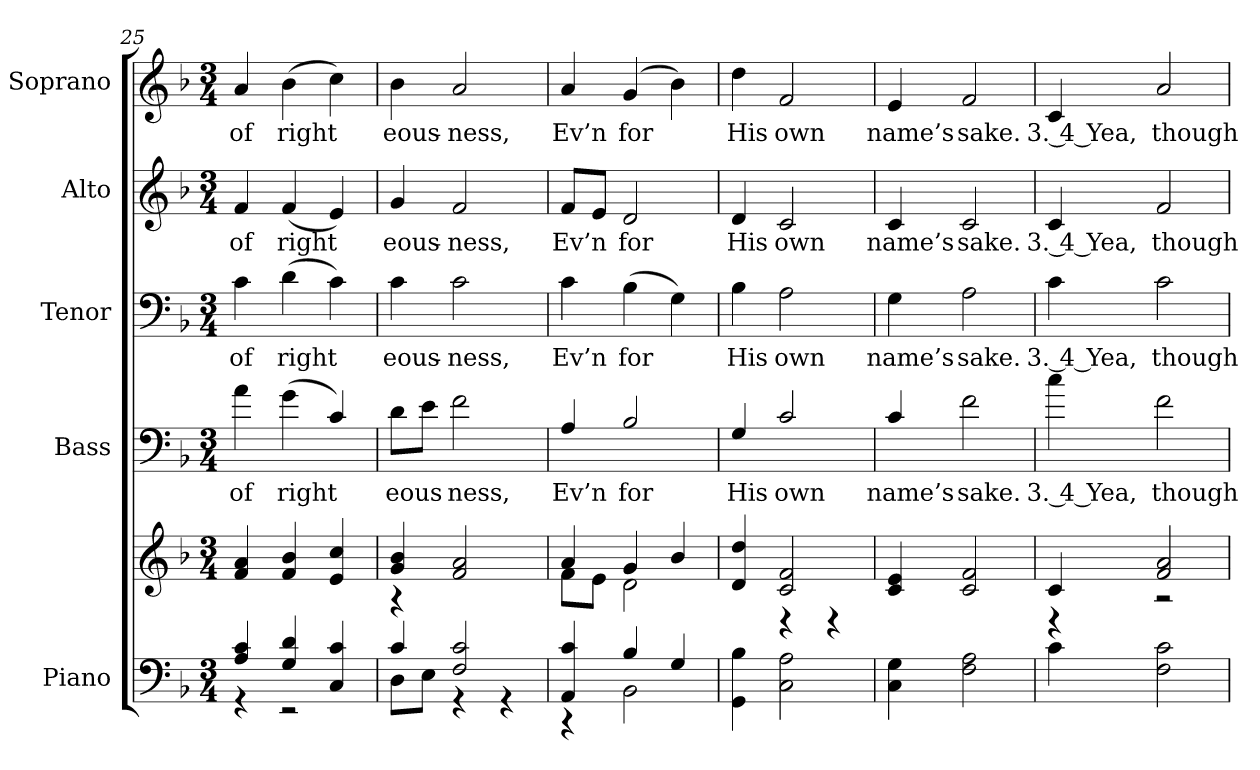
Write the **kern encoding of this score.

**kern	**kern	**kern	**text	**kern	**text	**kern	**text	**kern	**text
*part5	*part5	*part4	*part4	*part3	*part3	*part2	*part2	*part1	*part1
*staff6	*staff5	*staff4	*staff4	*staff3	*staff3	*staff2	*staff2	*staff1	*staff1
*I"Piano	*	*I"Bass	*	*I"Tenor	*	*I"Alto	*	*I"Soprano	*
*I'Pno.	*	*I'B.	*	*I'T.	*	*I'A.	*	*I'S.	*
*clefF4	*clefG2	*clefF4	*	*clefF4	*	*clefG2	*	*clefG2	*
*	*	*ITrd7c12	*	*	*	*	*	*	*
*k[b-]	*k[b-]	*k[b-]	*	*k[b-]	*	*k[b-]	*	*k[b-]	*
*F:	*F:	*F:	*	*F:	*	*F:	*	*F:	*
*M3/4	*M3/4	*M3/4	*	*M3/4	*	*M3/4	*	*M3/4	*
=25	=25	=25	=25	=25	=25	=25	=25	=25	=25
*^	*	*	*	*	*	*	*	*	*
!	!	!	!	!LO:LY:b:color=#000000	!	!	!	!	!	!
!	!	!	!	!	!	!LO:LY:b:color=#000000	!	!	!	!
!	!	!	!	!	!	!	!	!LO:LY:b:color=#000000	!	!
!	!	!	!	!	!	!	!	!	!	!LO:LY:b:color=#000000
4Ai/ 4ci	4r	4fi/ 4ai	4Ai\	of	4ci\	of	4fi/	of	4ai/	of
!	!	!	!	!LO:LY:b:color=#000000	!	!	!	!	!	!
!	!	!	!	!	!	!LO:LY:b:color=#000000	!	!	!	!
!	!	!	!	!	!	!	!	!LO:LY:b:color=#000000	!	!
!	!	!	!	!	!	!	!	!	!	!LO:LY:b:color=#000000
4Gi/ 4di	2r	4fi/ 4b-i	(4Gi\	right	(4di\	right	(4fi/	right	(4b-i\	right
4Ci/ 4ci	.	4ei/ 4cci	4Ci/)	.	4ci\)	.	4ei/)	.	4cci\)	.
!!LO:PB:g=z
=26	=26	=26	=26	=26	=26	=26	=26	=26	=26	=26
*	*	*^	*	*	*	*	*	*	*	*
!	!	!	!	!	!LO:LY:b:color=#000000	!	!	!	!	!	!
!	!	!	!	!	!	!	!LO:LY:b:color=#000000	!	!	!	!
!	!	!	!	!	!	!	!	!	!LO:LY:b:color=#000000	!	!
!	!	!	!	!	!	!	!	!	!	!	!LO:LY:b:color=#000000
4ci/	8Di\L	4gi/ 4b-i	4r	8Di\L	eous	4ci\	eous-	4gi/	eous-	4b-i\	eous-
.	8Ei\J	.	.	8Ei\J	.	.	.	.	.	.	.
!	!	!	!	!	!LO:LY:b:color=#000000	!	!	!	!	!	!
!	!	!	!	!	!	!	!LO:LY:b:color=#000000	!	!	!	!
!	!	!	!	!	!	!	!	!	!LO:LY:b:color=#000000	!	!
!	!	!	!	!	!	!	!	!	!	!	!LO:LY:b:color=#000000
2Fi/ 2ci	4r	2fi/ 2ai	2ryy	2Fi\	ness,	2ci\	-ness,	2fi/	-ness,	2ai/	-ness,
.	4r	.	.	.	.	.	.	.	.	.	.
=27	=27	=27	=27	=27	=27	=27	=27	=27	=27	=27	=27
!	!	!	!	!	!LO:LY:b:color=#000000	!	!	!	!	!	!
!	!	!	!	!	!	!	!LO:LY:b:color=#000000	!	!	!	!
!	!	!	!	!	!	!	!	!	!LO:LY:b:color=#000000	!	!
!	!	!	!	!	!	!	!	!	!	!	!LO:LY:b:color=#000000
4AAi/ 4ci	4r	4ai/	8fi\L	4AAi/	Ev’n	4ci\	Ev’n	8fi/L	Ev’n	4ai/	Ev’n
.	.	.	8ei\J	.	.	.	.	8ei/J	.	.	.
!	!	!	!	!	!LO:LY:b:color=#000000	!	!	!	!	!	!
!	!	!	!	!	!	!	!LO:LY:b:color=#000000	!	!	!	!
!	!	!	!	!	!	!	!	!	!LO:LY:b:color=#000000	!	!
!	!	!	!	!	!	!	!	!	!	!	!LO:LY:b:color=#000000
4B-i/	2BB-i\	4gi/	2di\	2BB-i/	for	(4B-i\	for	2di/	for	(4gi/	for
4Gi/	.	4b-i/	.	.	.	4Gi\)	.	.	.	4b-i\)	.
*v	*v	*	*	*	*	*	*	*	*	*	*
=28	=28	=28	=28	=28	=28	=28	=28	=28	=28	=28
!	!	!	!	!LO:LY:b:color=#000000	!	!	!	!	!	!
!	!	!	!	!	!	!LO:LY:b:color=#000000	!	!	!	!
!	!	!	!	!	!	!	!	!LO:LY:b:color=#000000	!	!
!	!	!	!	!	!	!	!	!	!	!LO:LY:b:color=#000000
4GGi\ 4B-i	4di/ 4ddi	4ryy	4GGi/	His	4B-i\	His	4di/	His	4ddi\	His
!	!	!	!	!LO:LY:b:color=#000000	!	!	!	!	!	!
!	!	!	!	!	!	!LO:LY:b:color=#000000	!	!	!	!
!	!	!	!	!	!	!	!	!LO:LY:b:color=#000000	!	!
!	!	!	!	!	!	!	!	!	!	!LO:LY:b:color=#000000
2Ci\ 2Ai	2ci/ 2fi	4r	2Ci/	own	2Ai\	own	2ci/	own	2fi/	own
.	.	4r	.	.	.	.	.	.	.	.
*	*v	*v	*	*	*	*	*	*	*	*
=29	=29	=29	=29	=29	=29	=29	=29	=29	=29
*	*^	*	*	*	*	*	*	*	*
!	!	!	!	!LO:LY:b:color=#000000	!	!	!	!	!	!
*	*v	*v	*	*	*	*	*	*	*	*
*	*^	*	*	*	*	*	*	*	*
!	!	!	!	!	!	!LO:LY:b:color=#000000	!	!	!	!
*	*v	*v	*	*	*	*	*	*	*	*
*	*^	*	*	*	*	*	*	*	*
!	!	!	!	!	!	!	!	!LO:LY:b:color=#000000	!	!
*	*v	*v	*	*	*	*	*	*	*	*
*	*^	*	*	*	*	*	*	*	*
!	!	!	!	!	!	!	!	!	!	!LO:LY:b:color=#000000
*	*v	*v	*	*	*	*	*	*	*	*
4Ci\ 4Gi	4ci/ 4ei	4Ci/	name’s	4Gi\	name’s	4ci/	name’s	4ei/	name’s
!	!	!	!LO:LY:b:color=#000000	!	!	!	!	!	!
!	!	!	!	!	!LO:LY:b:color=#000000	!	!	!	!
!	!	!	!	!	!	!	!LO:LY:b:color=#000000	!	!
!	!	!	!	!	!	!	!	!	!LO:LY:b:color=#000000
2Fi\ 2Ai	2ci/ 2fi	2Fi\	sake.	2Ai\	sake.	2ci/	sake.	2fi/	sake.
=30	=30	=30	=30	=30	=30	=30	=30	=30	=30
*	*^	*	*	*	*	*	*	*	*
!	!	!	!	!LO:LY:b:color=#000000	!	!	!	!	!	!
!	!	!	!	!	!	!LO:LY:b:color=#000000	!	!	!	!
!	!	!	!	!	!	!	!	!LO:LY:b:color=#000000	!	!
!	!	!	!	!	!	!	!	!	!	!LO:LY:b:color=#000000
4ci\	4ci/	4r	4ci\	3. 4 Yea,	4ci\	3. 4 Yea,	4ci/	3. 4 Yea,	4ci/	3. 4 Yea,
!	!	!	!	!LO:LY:b:color=#000000	!	!	!	!	!	!
!	!	!	!	!	!	!LO:LY:b:color=#000000	!	!	!	!
!	!	!	!	!	!	!	!	!LO:LY:b:color=#000000	!	!
!	!	!	!	!	!	!	!	!	!	!LO:LY:b:color=#000000
2Fi\ 2ci	2fi/ 2ai	2r	2Fi\	though	2ci\	though	2fi/	though	2ai/	though
*	*v	*v	*	*	*	*	*	*	*	*
=	=	=	=	=	=	=	=	=	=
*-	*-	*-	*-	*-	*-	*-	*-	*-	*-
